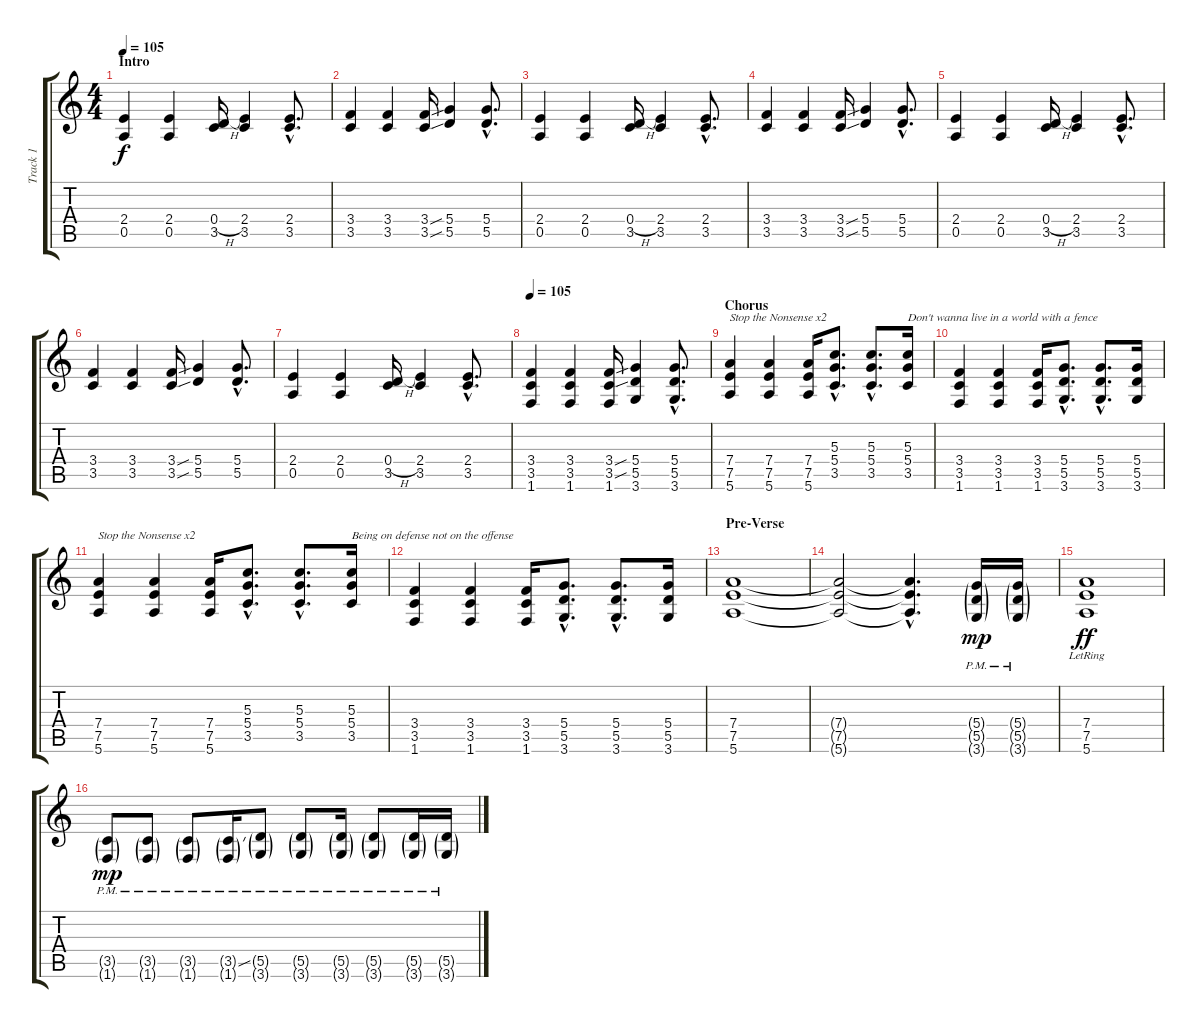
\track ("Track 1" "Track 1") {instrument overdrivenguitar}
\staff {score tabs}
\tuning (E4 B3 G3 D3 A2 E2) {hide}
\ts (4 4)
\section ("" "Intro")
\tempo 105
\tempo 100
\tempo 105
\clef g2
\ks c
(2.4 0.5).4{dy f instrument overdrivenguitar} (2.4 0.5).4 (0.4{h} 3.5).16 (2.4 3.5).4 (2.4{hac} 3.5{hac}).8{d} |
(3.4 3.5).4 (3.4 3.5).4 (3.4{sou} 3.5{sou}).16 (5.4 5.5).4 (5.4{hac} 5.5{hac}).8{d} |
(2.4 0.5).4 (2.4 0.5).4 (0.4{h} 3.5).16 (2.4 3.5).4 (2.4{hac} 3.5{hac}).8{d} |
(3.4 3.5).4 (3.4 3.5).4 (3.4{sou} 3.5{sou}).16 (5.4 5.5).4 (5.4{hac} 5.5{hac}).8{d} |
(2.4 0.5).4 (2.4 0.5).4 (0.4{h} 3.5).16 (2.4 3.5).4 (2.4{hac} 3.5{hac}).8{d} |
(3.4 3.5).4 (3.4 3.5).4 (3.4{sou} 3.5{sou}).16 (5.4 5.5).4 (5.4{hac} 5.5{hac}).8{d} |
(2.4 0.5).4 (2.4 0.5).4 (0.4{h} 3.5).16 (2.4 3.5).4 (2.4{hac} 3.5{hac}).8{d} |
\tempo 105
(3.4 3.5 1.6).4 (3.4 3.5 1.6).4 (3.4{sou} 3.5{sou} 1.6).16 (5.4 5.5 3.6).4 (5.4{hac} 5.5{hac} 3.6{hac}).8{d} |
\section ("" "Chorus")
(7.4 7.5 5.6).4{txt "Stop the Nonsense x2"} (7.4 7.5 5.6).4 (7.4 7.5 5.6).16 (5.3{hac} 5.4{hac} 3.5{hac}).8{d} (5.3{hac} 5.4{hac} 3.5{hac}).8{d} (5.3 5.4 3.5).16{txt "Don't wanna live in a world with a fence"} |
(3.4 3.5 1.6).4 (3.4 3.5 1.6).4 (3.4 3.5 1.6).16 (5.4{hac} 5.5{hac} 3.6{hac}).8{d} (5.4{hac} 5.5{hac} 3.6{hac}).8{d} (5.4 5.5 3.6).16 |
(7.4 7.5 5.6).4{txt "Stop the Nonsense x2"} (7.4 7.5 5.6).4 (7.4 7.5 5.6).16 (5.3{hac} 5.4{hac} 3.5{hac}).8{d} (5.3{hac} 5.4{hac} 3.5{hac}).8{d} (5.3 5.4 3.5).16{txt "Being on defense not on the offense"} |
(3.4 3.5 1.6).4 (3.4 3.5 1.6).4 (3.4 3.5 1.6).16 (5.4{hac} 5.5{hac} 3.6{hac}).8{d} (5.4{hac} 5.5{hac} 3.6{hac}).8{d} (5.4 5.5 3.6).16 |
\section ("" "Pre-Verse")
(7.4 7.5 5.6).1 |
(7.4{t} 7.5{t} 5.6{t}).2 (7.4{hac t} 7.5{hac t} 5.6{hac t}).4{d} (5.4{g} 5.5{g pm} 3.6{g}).16{dy mp} (5.4{g} 5.5{g pm} 3.6{g}).16 |
(7.4{lr} 7.5{lr} 5.6{lr}).1{dy ff} |
(3.5{g} 1.6{g pm}).8{dy mp} (3.5{g} 1.6{g pm}).8 (3.5{g} 1.6{g pm}).8 (3.5{ss g} 1.6{g pm}).16 (5.5{g} 3.6{g pm}).8 (5.5{g} 3.6{g pm}).8 (5.5{g} 3.6{g pm}).16 (5.5{g} 3.6{g pm}).8 (5.5{g pm} 3.6{g}).16 (5.5{g} 3.6{g pm}).16
